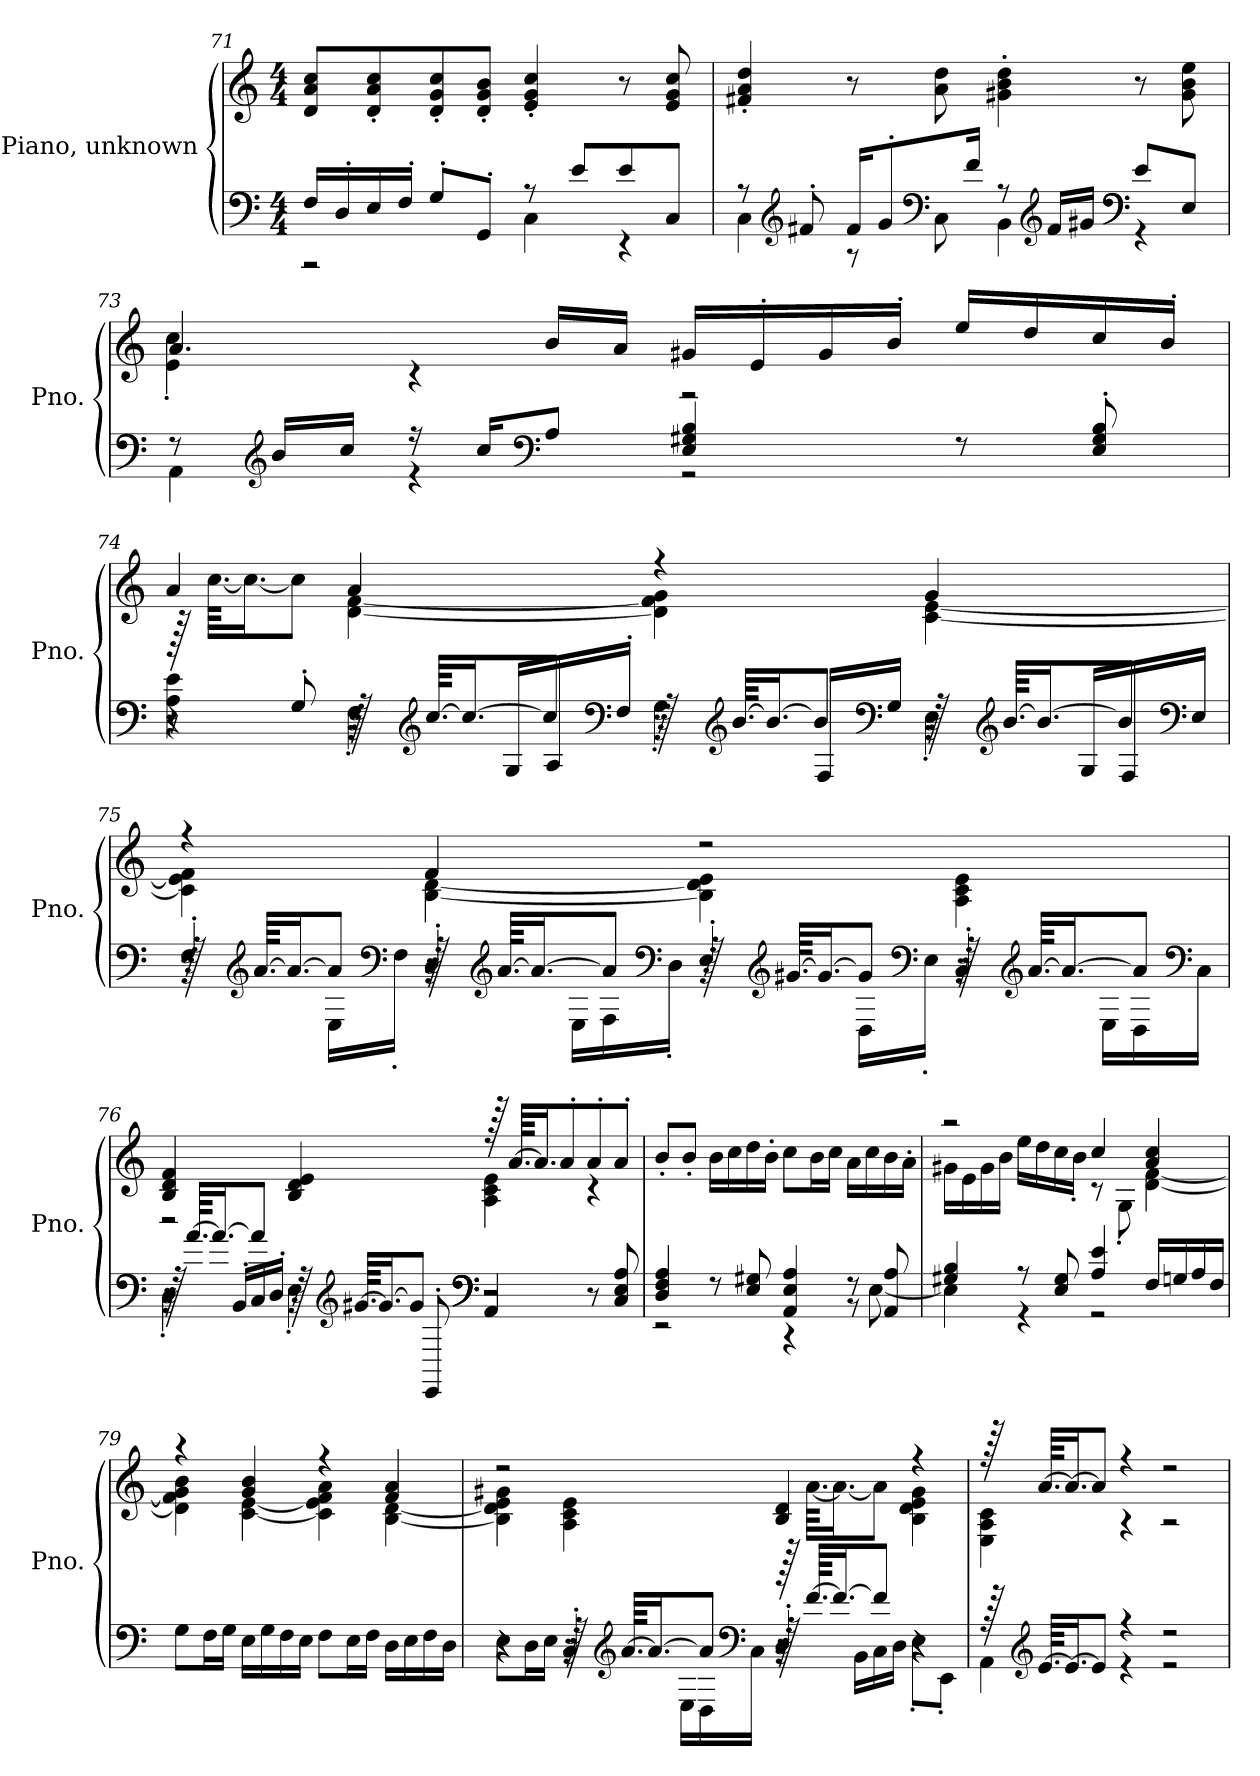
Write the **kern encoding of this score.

**kern	**kern
*part1	*part1
*staff2	*staff1
*I"Piano, unknown	*
*I'Pno.	*
!!LO:LB:g=z
*clefF4	*clefG2
*k[]	*k[]
*M4/4	*M4/4
=71	=71
*^	*
16F/LL	2r	8d/ 8a/ 8cc/L
16D'/	.	.
16E/	.	8d/' 8a/' 8cc/'
16F'/JJ	.	.
8G'/L	.	8d/' 8g/' 8cc/'
8GG'/J	.	8d/' 8g/' 8b/'J
8r	4C\	4e/' 4g/' 4cc/'
8e/L	.	.
8e/	4r	8r
8C/J	.	8e/ 8g/ 8cc/
=72	=72	=72
8r	4C\	4f#X/' 4a/' 4dd/'
*clefG2	*	*
8f#X'/	.	.
16f#/KL	8r	8r
8g'/	.	.
*clefF4	*	*
.	8C\	8a\ 8dd\
16f#/Jk	.	.
8r	4BB\	4g#X\' 4b\' 4dd\'
*clefG2	*	*
16f#/LL	.	.
16g#X/JJ	.	.
*clefF4	*	*
8e/L	4r	8r
8E/J	.	8g#\ 8b\ 8ee\
!!LO:LB:g=z
=73	=73	=73
*	*	*^
8r	4AA\	4.a/	4e\' 4cc\'
*clefG2	*	*	*
16b/LL	.	.	.
16cc/JJ	.	.	.
16r	4r	.	4r
16cc/KL	.	.	.
*clefF4	*	*	*
8A/J	.	16b/LL	.
.	.	16a/JJ	.
4E/ 4G#X/ 4B/	2r	16g#X/LL	2r
.	.	16e'/	.
.	.	16g#/	.
.	.	16b'/JJ	.
8r	.	16ee/LL	.
.	.	16dd/	.
8E/' 8G#/' 8B/'	.	16cc/	.
.	.	16b'/JJ	.
!!LO:PB:g=z	!!
=74	=74	=74	=74
*	*^	*	*
4r	4A\ 4e\	8r	4a/	128r
.	.	.	.	[64.cc\KKLL
.	.	.	.	16.cc\J_
.	.	8G'/	.	8cc\J]
128r	4F'\	16r	4a/	[4d\ [4f\
*clefG2	*	*	*	*
[64.cc/KKLL	.	.	.	.
16.cc/J_	.	.	.	.
.	.	16G/LL	.	.
8cc/J]	.	16A/	.	.
*clefF4	*	*	*	*
.	.	16F'/JJ	.	.
128r	4G'\	8r	4r	4d\] 4f\] 4g\
*clefG2	*	*	*	*
[64.b/KKLL	.	.	.	.
16.b/J_	.	.	.	.
8b/J]	.	16F/LL	.	.
*clefF4	*	*	*	*
.	.	16G/JJ	.	.
128r	4E'\	16r	4g/	[4c\ [4e\
*clefG2	*	*	*	*
[64.b/KKLL	.	.	.	.
16.b/J_	.	.	.	.
.	.	16G/LL	.	.
8b/J]	.	16F/	.	.
*clefF4	*	*	*	*
.	.	16E/JJ	.	.
!!LO:LB:g=z	!!
=75	=75	=75	=75	=75
128r	8r	4F'/	4r	4c\] 4e\] 4f\
*clefG2	*	*	*	*
[64.a/KKLL	.	.	.	.
16.a/J_	.	.	.	.
8a/J]	16E\LL	.	.	.
*clefF4	*	*	*	*
.	16F'\JJ	.	.	.
128r	16r	4D'/	4f/	[4B\ [4d\
*clefG2	*	*	*	*
[64.a/KKLL	.	.	.	.
16.a/J_	.	.	.	.
.	16E\LL	.	.	.
8a/J]	16F\	.	.	.
*clefF4	*	*	*	*
.	16D'\JJ	.	.	.
128r	8r	4E'/	2r	4B\] 4d\] 4e\
*clefG2	*	*	*	*
[64.g#X/KKLL	.	.	.	.
16.g#/J_	.	.	.	.
8g#/J]	16D\LL	.	.	.
*clefF4	*	*	*	*
.	16E'\JJ	.	.	.
128r	16r	4C'/	.	4A\ 4c\ 4e\
*clefG2	*	*	*	*
[64.a/KKLL	.	.	.	.
16.a/J_	.	.	.	.
.	16E\LL	.	.	.
8a/J]	16D\	.	.	.
*clefF4	*	*	*	*
.	16C\JJ	.	.	.
!!LO:LB:g=z	!!
=76	=76	=76	=76	=76
128r	4D'\	16r	4B/ 4d/ 4f/	2r
[64.a/KKLL	.	.	.	.
16.a/J_	.	.	.	.
.	.	16BB'/LL	.	.
8a/J]	.	16C/	.	.
.	.	16D'/JJ	.	.
128r	4E'\	8r	4B/ 4d/ 4e/	.
*clefG2	*	*	*	*
[64.g#X/KKLL	.	.	.	.
16.g#/J_	.	.	.	.
8g#/J]	.	8EE'/	.	.
*clefF4	*	*	*	*
2r	2r	4AA/	128r	4A\ 4c\ 4e\
.	.	.	[64.a/KKLL	.
.	.	.	16.a/J]	.
.	.	.	8a'/	.
.	.	8r	8a'/	4r
.	.	8C/ 8E/ 8A/	8a'/J	.
*	*v	*v	*	*
*	*	*v	*v
=77	=77	=77
4D/ 4F/ 4A/	2r	8b'/L
.	.	8b'/J
8r	.	16b\LL
.	.	16cc\
8E/ 8G#X/	.	16dd\
.	.	16b'\JJ
4AA/ 4E/ 4A/	4r	8cc\L
.	.	16b\L
.	.	16cc\JJ
8r	8r	16a\LL
.	.	16cc\
8AA/ 8A/	[8E\	16b\
.	.	16a'\JJ
!!LO:LB:g=z
=78	=78	=78
*	*	*^
4G#X/ 4B/	4E\]	2r	16g#X\LL
.	.	.	16e\
.	.	.	16g#\
.	.	.	16b\JJ
8r	4r	.	16ee\LL
.	.	.	16dd\
8E/ 8G#/	.	.	16cc\
.	.	.	16b'\JJ
4A/ 4e/	2r	4cc/	8r
.	.	.	8G'\
16F/LL	.	4a/ 4cc/	[4d\ [4f\
16Gn/	.	.	.
16A/	.	.	.
16F/JJ	.	.	.
*v	*v	*	*
=79	=79	=79
8G\L	4r	4d\] 4f\] 4g\ 4b\
16F\L	.	.
16G\JJ	.	.
16E\LL	4g/ 4b/	[4c\ [4e\
16G\	.	.
16F\	.	.
16E\JJ	.	.
8F\L	4r	4c\] 4e\] 4f\ 4a\
16E\L	.	.
16F\JJ	.	.
16D\LL	4f/ 4a/	[4B\ [4d\
16E\	.	.
16F\	.	.
16D\JJ	.	.
!!LO:LB:g=z	!!
=80	=80	=80
*^	*	*
*	*^	*	*
4r	8E\L	4r	2r	4B\] 4d\] 4e\ 4g#X\
.	16D\L	.	.	.
.	16E\JJ	.	.	.
128r	16r	4C'/	.	4A\ 4c\ 4e\
*clefG2	*	*	*	*
[64.a/KKLL	.	.	.	.
16.a/J_	.	.	.	.
.	16E\LL	.	.	.
8a/J]	16D\	.	.	.
*clefF4	*	*	*	*
.	16C\JJ	.	.	.
128r	16r	4D'/	4B/ 4d/	128r
[64.f/KKLL	.	.	.	[64.a\KKLL
16.f/J_	.	.	.	16.a\J_
.	16BB\LL	.	.	.
8f/J]	16C\	.	.	8a\J]
.	16D\JJ	.	.	.
4r	8E'\L	4r	4r	4B\ 4d\ 4e\ 4g#\
.	8EE'\J	.	.	.
*	*v	*v	*	*
=81	=81	=81	=81
128r	4AA\	128r	4E\ 4A\ 4c\
*clefG2	*	*	*
[64.e/KKLL	.	[64.a/KKLL	.
16.e/J_	.	16.a/J_	.
8e/J]	.	8a/J]	.
4r	4r	4r	4r
2r	2r	2r	2r
*v	*v	*	*
*	*v	*v
=	=
*-	*-
